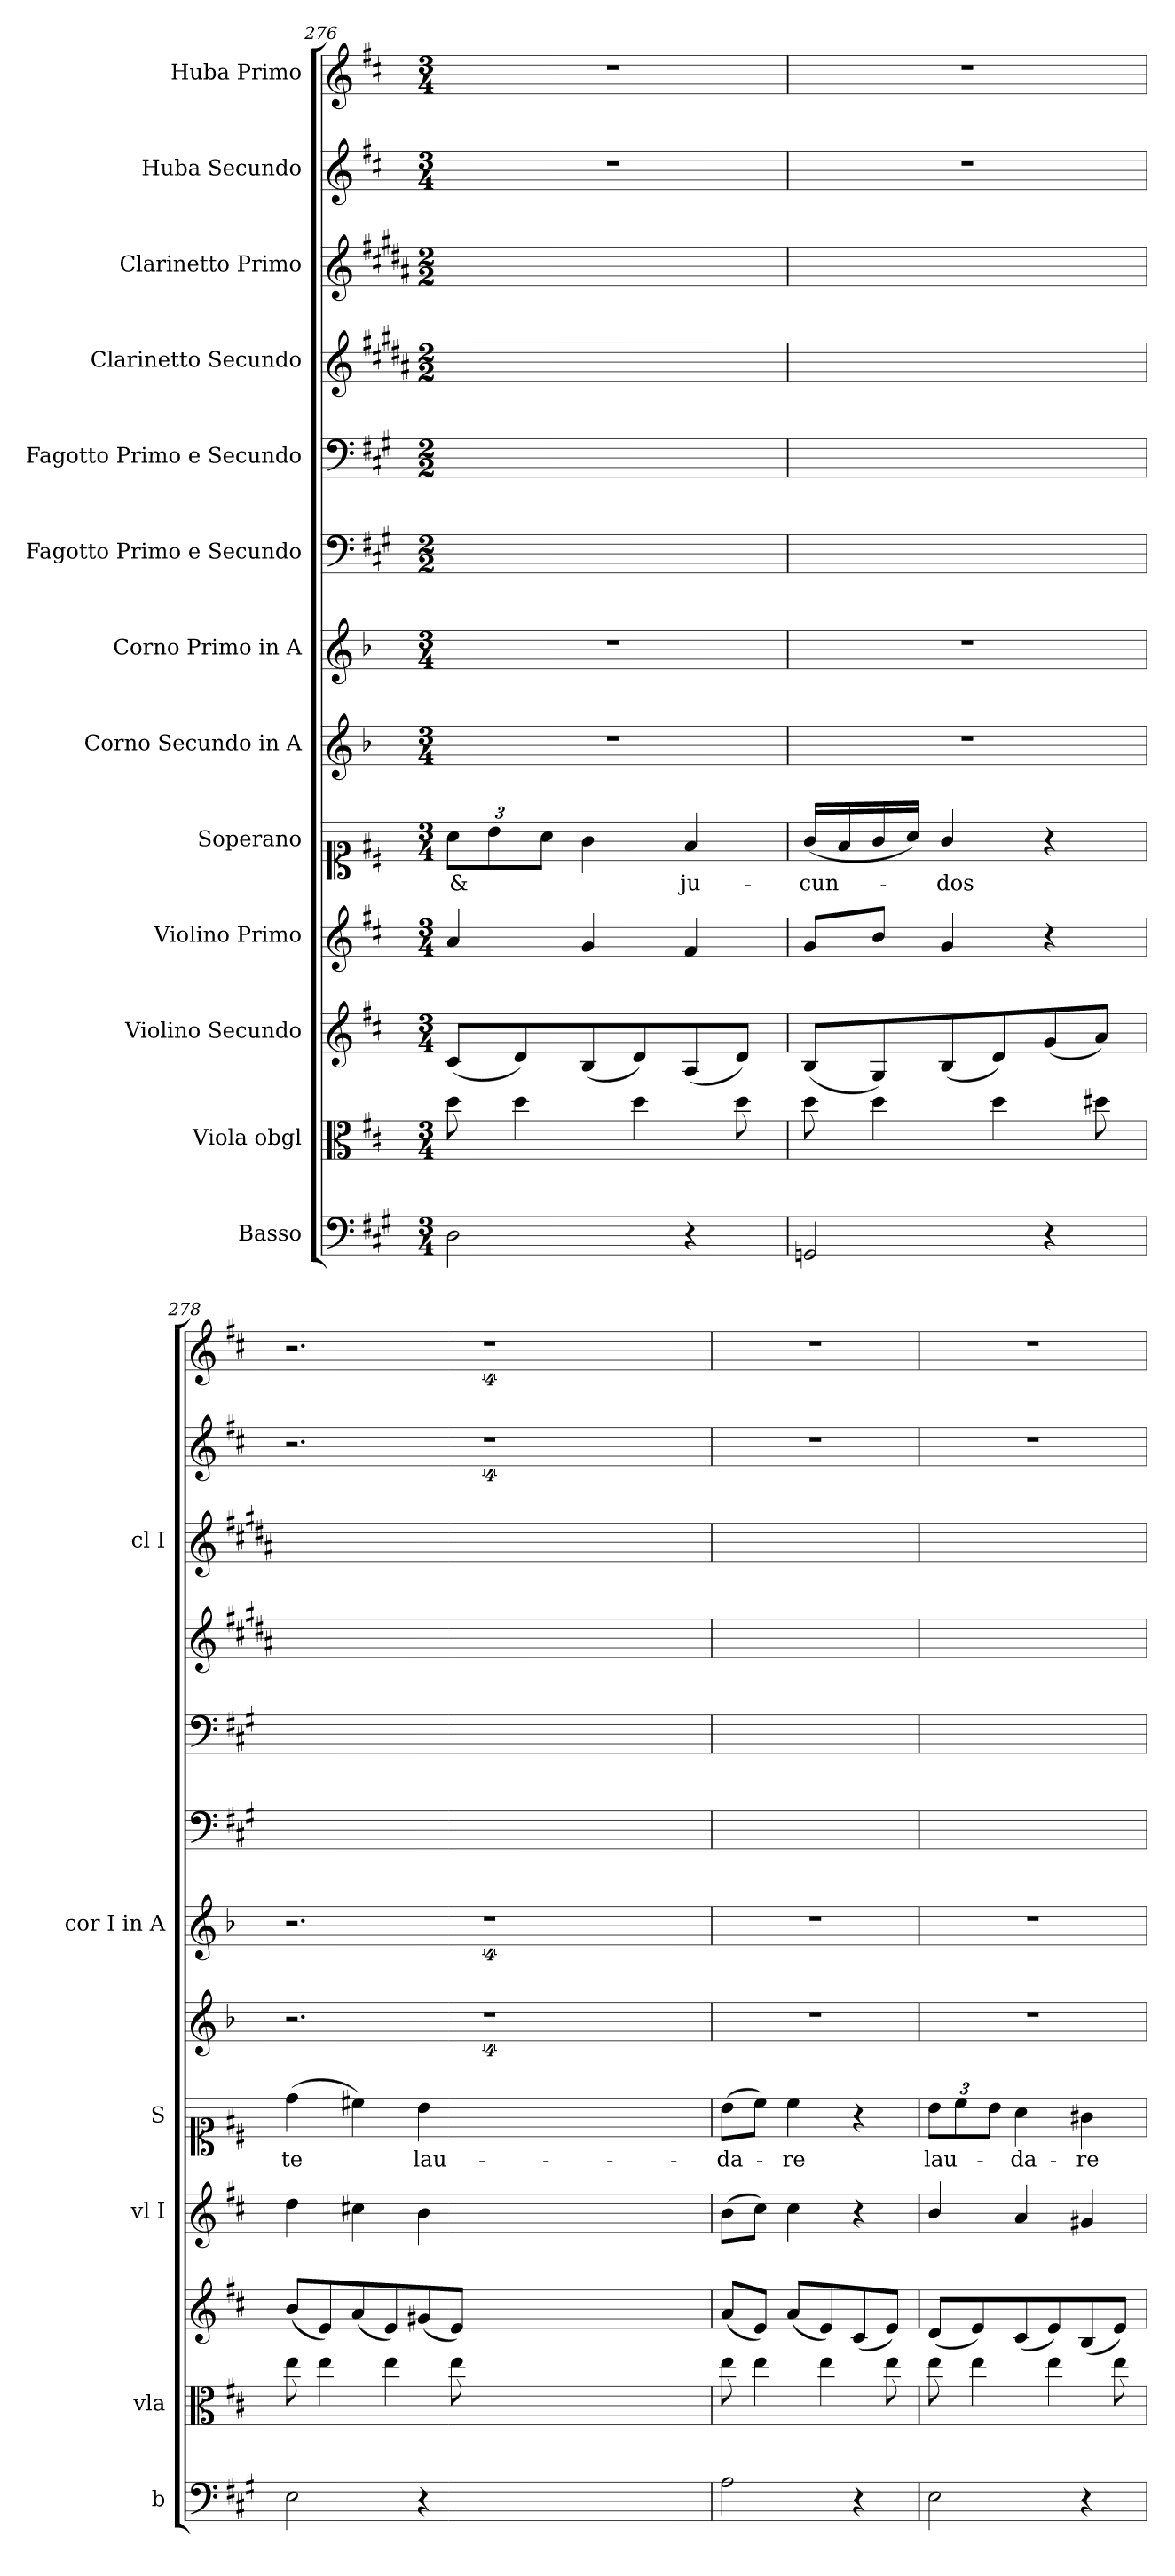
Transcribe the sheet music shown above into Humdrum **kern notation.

**kern	**kern	**kern	**kern	**kern	**text	**kern	**kern	**kern	**kern	**kern	**kern	**kern	**kern
*part13	*part12	*part11	*part10	*part9	*part9	*part8	*part7	*part6	*part5	*part4	*part3	*part2	*part1
*staff13	*staff12	*staff11	*staff10	*staff9	*staff9	*staff8	*staff7	*staff6	*staff5	*staff4	*staff3	*staff2	*staff1
*I"Basso	*I"Viola obgl	*I"Violino Secundo	*I"Violino Primo	*I"Soperano	*	*I"Corno Secundo in A	*I"Corno Primo in A	*I"Fagotto Primo e Secundo	*I"Fagotto Primo e Secundo	*I"Clarinetto Secundo	*I"Clarinetto Primo	*I"Huba Secundo	*I"Huba Primo
*I'b	*I'vla	*	*I'vl I	*I'S	*	*	*I'cor I in A	*	*	*	*I'cl I	*	*
*clefF4	*clefC3	*clefG2	*clefG2	*clefC1	*	*clefG2	*clefG2	*clefF4	*clefF4	*clefG2	*clefG2	*clefG2	*clefG2
*	*	*	*	*	*	*ITrd2c3	*ITrd2c3	*	*	*ITrd1c2	*ITrd1c2	*	*
*k[f#c#g#]	*k[f#c#]	*k[f#c#]	*k[f#c#]	*k[f#c#]	*	*k[f#c#]	*k[f#c#]	*k[f#c#g#]	*k[f#c#g#]	*k[f#c#g#]	*k[f#c#g#]	*k[f#c#]	*k[f#c#]
*M3/4	*M3/4	*M3/4	*M3/4	*M3/4	*	*M3/4	*M3/4	*M2/2	*M2/2	*M2/2	*M2/2	*M3/4	*M3/4
=276	=276	=276	=276	=276	=276	=276	=276	=276	=276	=276	=276	=276	=276
2D\	8dd\	(8c#/L	4a/	12a\L	&	2.r	2.r	2D\yy	2D\yy	2.ryy	2.ryy	2.r	2.r
.	.	.	.	12b\	.	.	.	.	.	.	.	.	.
.	4dd\	8d/)	.	.	.	.	.	.	.	.	.	.	.
.	.	.	.	12a\J	.	.	.	.	.	.	.	.	.
.	.	(8B/	4g/	4g\	.	.	.	.	.	.	.	.	.
.	4dd\	8d/)	.	.	.	.	.	.	.	.	.	.	.
4r	.	(8A/	4f#/	4f#/	ju-	.	.	4ryy	4ryy	.	.	.	.
.	8dd\	8d/J)	.	.	.	.	.	.	.	.	.	.	.
=277	=277	=277	=277	=277	=277	=277	=277	=277	=277	=277	=277	=277	=277
2GGn/	8dd\	(8B/L	8g/L	(16g/LL	-cun-	2.r	2.r	2GGn/yy	2GGn/yy	2.ryy	2.ryy	2.r	2.r
.	.	.	.	16f#/	.	.	.	.	.	.	.	.	.
.	4dd\	8G/)	8b/J	16g/	.	.	.	.	.	.	.	.	.
.	.	.	.	16a/JJ)	.	.	.	.	.	.	.	.	.
.	.	(8B/	4g/	4g/	-dos	.	.	.	.	.	.	.	.
.	4dd\	8d/)	.	.	.	.	.	.	.	.	.	.	.
4r	.	(8g/	4r	4r	.	.	.	4ryy	4ryy	.	.	.	.
.	8dd#X\	8a/J)	.	.	.	.	.	.	.	.	.	.	.
=278	=278	=278	=278	=278	=278	=278	=278	=278	=278	=278	=278	=278	=278
2E\	8ee\	(8b/L	4dd\	(4dd\	te	2.r	2.r	2E\yy	2E\yy	2.ryy	2.ryy	2.r	2.r
.	4ee\	8e/)	.	.	.	.	.	.	.	.	.	.	.
.	.	(8a/	4cc#X\	4cc#X\)	.	.	.	.	.	.	.	.	.
.	4ee\	8e/)	.	.	.	.	.	.	.	.	.	.	.
4r	.	(8g#X/	4b\	4b\	lau-	.	.	4ryy	4ryy	.	.	.	.
.	8ee\	8e/J)	.	.	.	.	.	.	.	.	.	.	.
0ryy	0ryy	0ryy	0ryy	0ryy	.	4%9r	4%9r	0ryy	0ryy	0ryy	0ryy	4%9r	4%9r
4ryy	4ryy	4ryy	4ryy	4ryy	.	.	.	4ryy	4ryy	4ryy	4ryy	.	.
=279	=279	=279	=279	=279	=279	=279	=279	=279	=279	=279	=279	=279	=279
2A\	8ee\	(8a/L	(8b\L	(8b\L	-da-	2.r	2.r	2A\yy	2A\yy	2.ryy	2.ryy	2.r	2.r
.	4ee\	8e/J)	8cc#\J)	8cc#\J)	.	.	.	.	.	.	.	.	.
.	.	(8a/L	4cc#\	4cc#\	-re	.	.	.	.	.	.	.	.
.	4ee\	8e/)	.	.	.	.	.	.	.	.	.	.	.
4r	.	(8c#/	4r	4r	.	.	.	4ryy	4ryy	.	.	.	.
.	8ee\	8e/J)	.	.	.	.	.	.	.	.	.	.	.
=280	=280	=280	=280	=280	=280	=280	=280	=280	=280	=280	=280	=280	=280
2E\	8ee\	(8d/L	4b/	12b\L	lau-	2.r	2.r	2E\yy	2E\yy	2.ryy	2.ryy	2.r	2.r
.	.	.	.	12cc#\	.	.	.	.	.	.	.	.	.
.	4ee\	8e/)	.	.	.	.	.	.	.	.	.	.	.
.	.	.	.	12b\J	.	.	.	.	.	.	.	.	.
.	.	(8c#/	4a/	4a\	-da-	.	.	.	.	.	.	.	.
.	4ee\	8e/)	.	.	.	.	.	.	.	.	.	.	.
4r	.	(8B/	4g#X/	4g#X\	-re	.	.	4ryy	4ryy	.	.	.	.
.	8ee\	8e/J)	.	.	.	.	.	.	.	.	.	.	.
=	=	=	=	=	=	=	=	=	=	=	=	=	=
*-	*-	*-	*-	*-	*-	*-	*-	*-	*-	*-	*-	*-	*-
